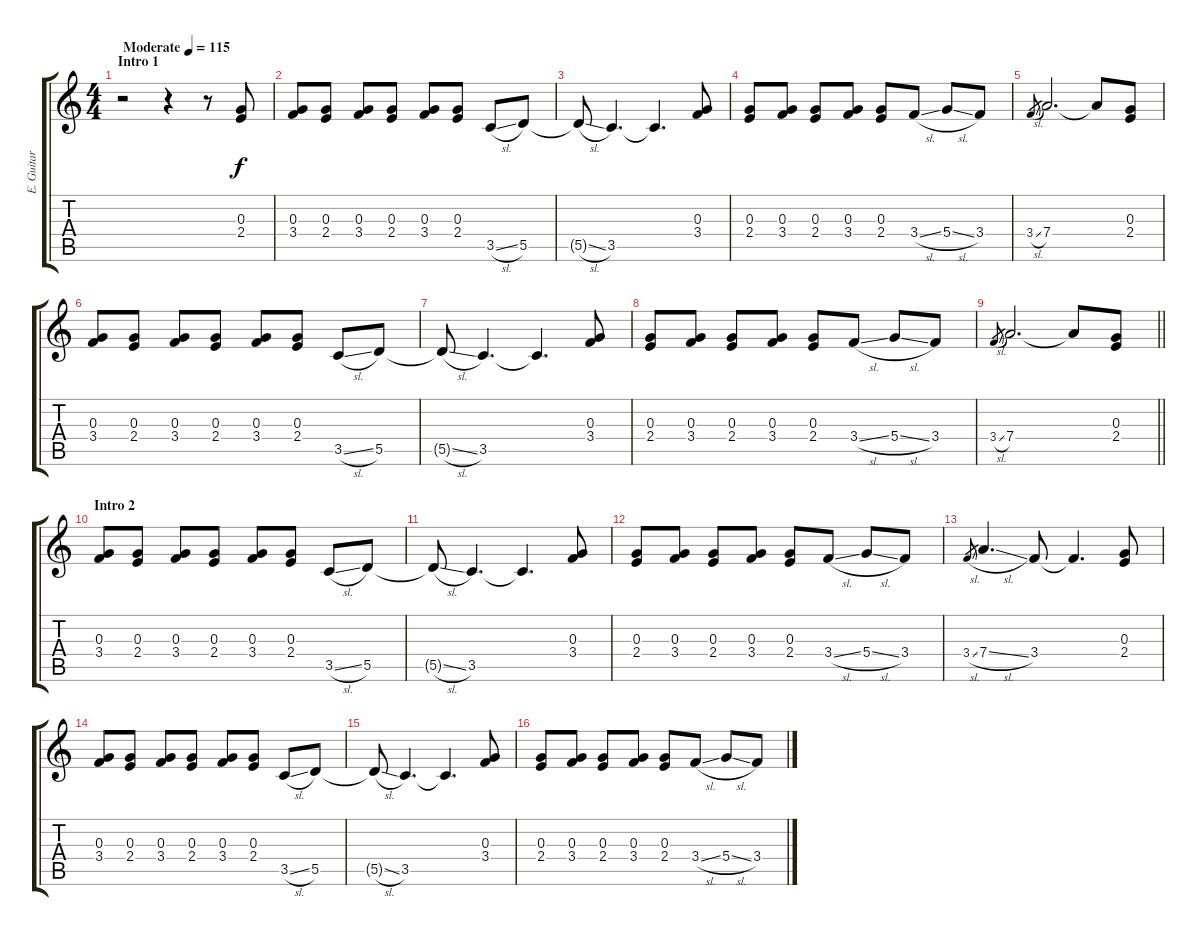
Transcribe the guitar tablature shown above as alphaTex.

\track ("E. Guitar 1" "E. Guitar ") {instrument electricguitarclean}
\staff {score tabs}
\tuning (E4 B3 G3 D3 A2 E2) {hide}
\ts (4 4)
\section ("" "Intro 1")
\tempo (115 "Moderate")
\clef g2
\ks c
r.2{dy f instrument electricguitarclean} r.4 r.8 (0.3 2.4).8 |
(0.3 3.4).8 (0.3 2.4).8 (0.3 3.4).8 (0.3 2.4).8 (0.3 3.4).8 (0.3 2.4).8 3.5{sl}.8 5.5.8 |
5.5{sl t}.8 3.5.4{d} 3.5{t}.4{d} (0.3 3.4).8 |
(0.3 2.4).8 (0.3 3.4).8 (0.3 2.4).8 (0.3 3.4).8 (0.3 2.4).8 3.4{sl}.8 5.4{sl}.8 3.4.8 |
3.4{sl}.8{gr} 7.4.2{d} 7.4{t}.8 (0.3 2.4).8 |
(0.3 3.4).8 (0.3 2.4).8 (0.3 3.4).8 (0.3 2.4).8 (0.3 3.4).8 (0.3 2.4).8 3.5{sl}.8 5.5.8 |
5.5{sl t}.8 3.5.4{d} 3.5{t}.4{d} (0.3 3.4).8 |
(0.3 2.4).8 (0.3 3.4).8 (0.3 2.4).8 (0.3 3.4).8 (0.3 2.4).8 3.4{sl}.8 5.4{sl}.8 3.4.8 |
\barLineRight lightlight
3.4{sl}.8{gr} 7.4.2{d} 7.4{t}.8 (0.3 2.4).8 |
\section ("" "Intro 2")
(0.3 3.4).8 (0.3 2.4).8 (0.3 3.4).8 (0.3 2.4).8 (0.3 3.4).8 (0.3 2.4).8 3.5{sl}.8 5.5.8 |
5.5{sl t}.8 3.5.4{d} 3.5{t}.4{d} (0.3 3.4).8 |
(0.3 2.4).8 (0.3 3.4).8 (0.3 2.4).8 (0.3 3.4).8 (0.3 2.4).8 3.4{sl}.8 5.4{sl}.8 3.4.8 |
3.4{sl}.8{gr} 7.4{sl}.4{d} 3.4.8 3.4{t}.4{d} (0.3 2.4).8 |
(0.3 3.4).8 (0.3 2.4).8 (0.3 3.4).8 (0.3 2.4).8 (0.3 3.4).8 (0.3 2.4).8 3.5{sl}.8 5.5.8 |
5.5{sl t}.8 3.5.4{d} 3.5{t}.4{d} (0.3 3.4).8 |
(0.3 2.4).8 (0.3 3.4).8 (0.3 2.4).8 (0.3 3.4).8 (0.3 2.4).8 3.4{sl}.8 5.4{sl}.8 3.4.8
